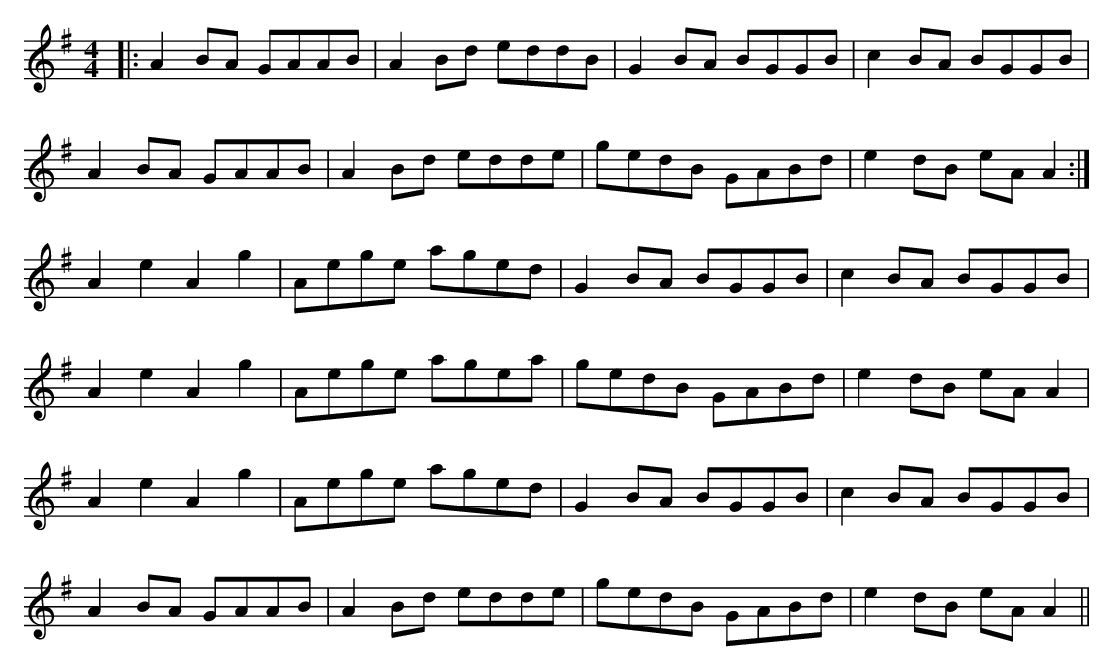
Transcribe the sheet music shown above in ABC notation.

X:1
M:4/4
K:Ador
|:A2BA GAAB|A2Bd eddB|G2BA BGGB|c2BA BGGB|
A2 BA GAAB|A2Bd edde|gedB GABd|e2dB eA A2:|
A2 e2 A2 g2|Aege aged|G2BA BGGB|c2BA BGGB|
A2 e2 A2 g2|Aege agea|gedB GABd|e2dB eA A2|
A2 e2 A2 g2|Aege aged|G2BA BGGB|c2BA BGGB|
A2 BA GAAB|A2Bd edde|gedB GABd|e2dB eA A2||
